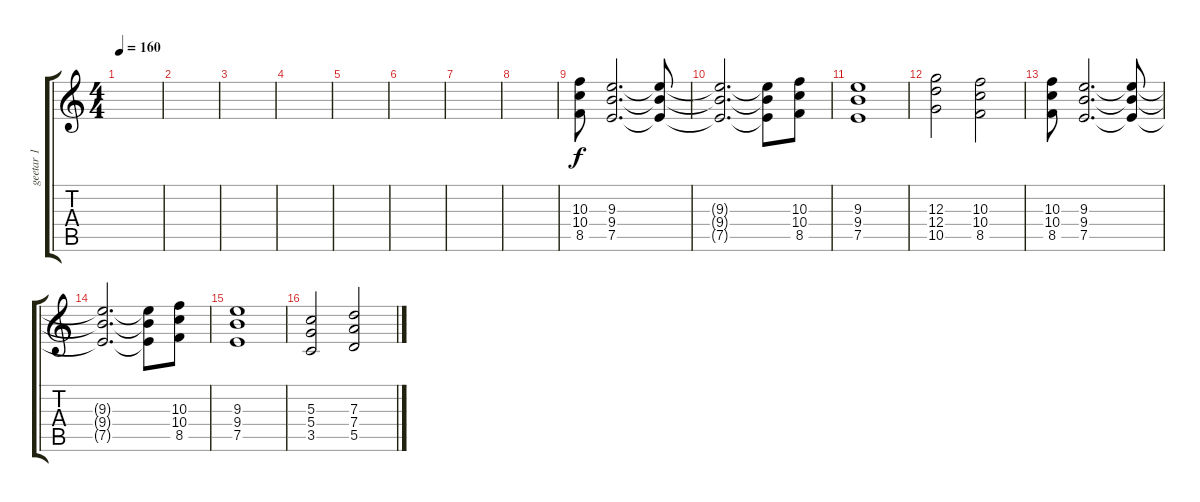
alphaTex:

\track ("geetar 1" "geetar 1") {instrument distortionguitar}
\staff {score tabs}
\tuning (E4 B3 G3 D3 A2 E2) {hide}
\ts (4 4)
\tempo 160
\clef g2
\ks c
|
|
|
|
|
|
|
|
(10.3 10.4 8.5).8 (9.3 9.4 7.5).2{d} (9.3{t} 9.4{t} 7.5{t}).8 |
(9.3{t} 9.4{t} 7.5{t}).2{d} (9.3{t} 9.4{t} 7.5{t}).8 (10.3 10.4 8.5).8 |
(9.3 9.4 7.5).1 |
(12.3 12.4 10.5).2 (10.3 10.4 8.5).2 |
(10.3 10.4 8.5).8 (9.3 9.4 7.5).2{d} (9.3{t} 9.4{t} 7.5{t}).8 |
(9.3{t} 9.4{t} 7.5{t}).2{d} (9.3{t} 9.4{t} 7.5{t}).8 (10.3 10.4 8.5).8 |
(9.3 9.4 7.5).1 |
(5.3 5.4 3.5).2 (7.3 7.4 5.5).2
